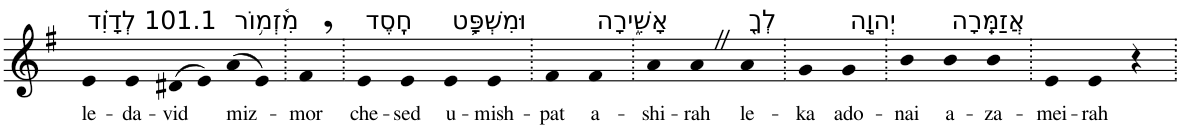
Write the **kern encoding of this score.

**kern	**text
*part1	*part1
*staff1	*staff1
*I"Piano	*
*I'Pno	*
*clefG2	*
*k[f#]	*
*G:	*
=1	=1
!LO:TX:a:t=101.1 לְדָוִ֗ד	!
!	!LO:LY:b
4e	le-
!	!LO:LY:b
4e	-da-
!	!LO:LY:b
(>8d#X	-vid
8e)	.
!LO:TX:a:t=מִ֫זְמ֥וֹר	!
!	!LO:LY:b
(>8a	miz-
8e)	.
=2.	=2.
!	!LO:LY:b
4f#,	-mor
=3.	=3.
!LO:TX:a:t=חֶֽסֶד	!
!	!LO:LY:b
4e	che-
!	!LO:LY:b
4e	-sed
!LO:TX:a:t=וּמִשְׁפָּ֥ט	!
!	!LO:LY:b
4e	u-
!	!LO:LY:b
4e	-mish-
=4.	=4.
!	!LO:LY:b
4f#	-pat
!LO:TX:a:t=אָשִׁ֑ירָה	!
!	!LO:LY:b
4f#	a-
=5.	=5.
!	!LO:LY:b
4a	-shi-
!	!LO:LY:b
4aZ	-rah
!LO:TX:a:t=לְךָ֖	!
!	!LO:LY:b
4a	le-
=6.	=6.
!	!LO:LY:b
4g	-ka
!LO:TX:a:t=יְהוָ֣ה	!
!	!LO:LY:b
4g	ado-
=7.	=7.
!	!LO:LY:b
4b	-nai
!LO:TX:a:t=אֲזַמֵּֽרָה	!
!	!LO:LY:b
4b	a-
!	!LO:LY:b
4b	-za-
=8.	=8.
!	!LO:LY:b
4e	-mei-
!	!LO:LY:b
4e	-rah
4r	.
=.	=.
*-	*-
